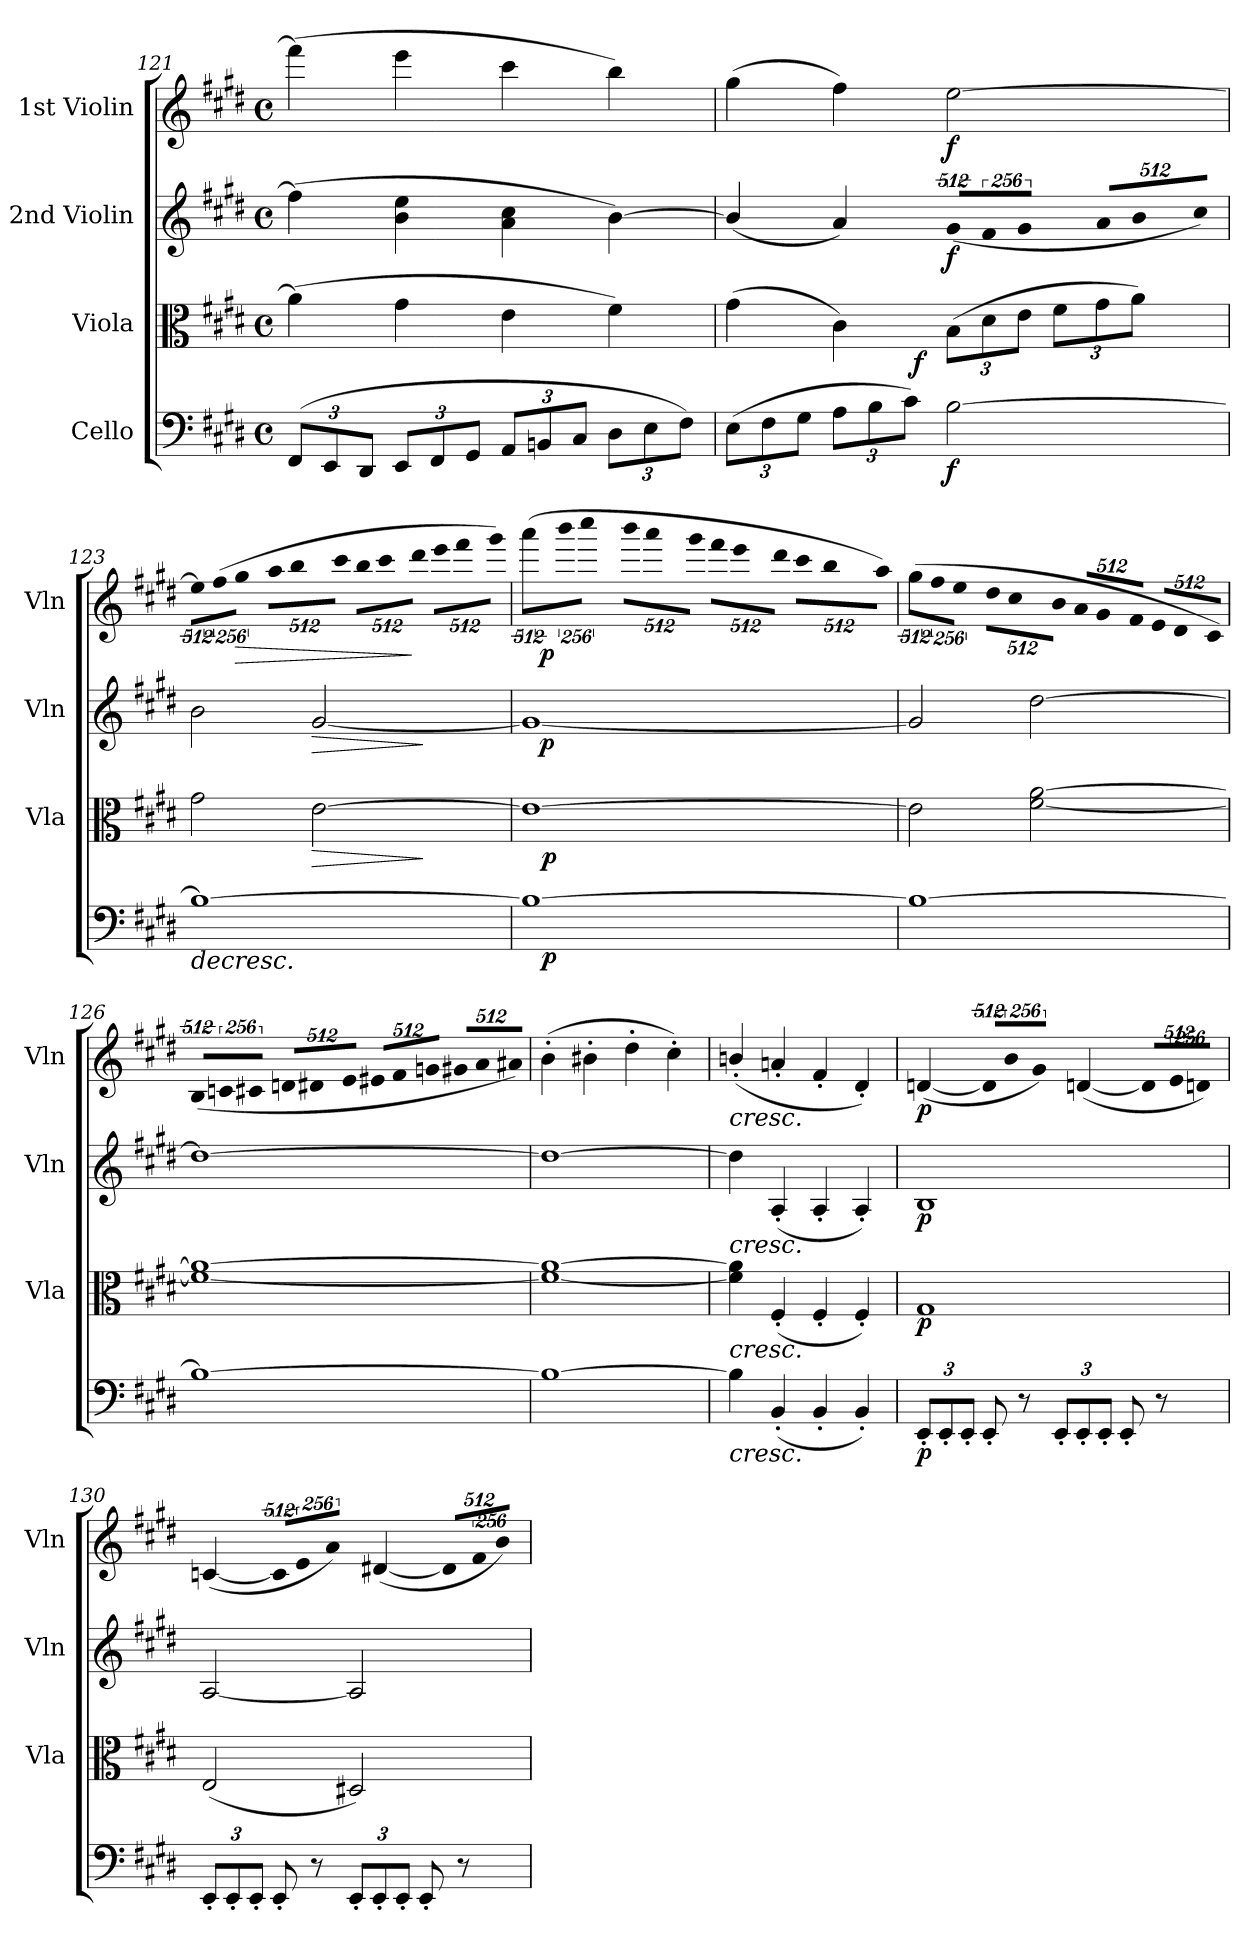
**kern	**dynam	**kern	**dynam	**kern	**dynam	**kern	**dynam
*part4	*part4	*part3	*part3	*part2	*part2	*part1	*part1
*staff4	*staff4	*staff3	*staff3	*staff2	*staff2	*staff1	*staff1
*I"Cello	*	*I"Viola	*	*I"2nd Violin	*	*I"1st Violin	*
*	*	*I'Vla	*	*I'Vln	*	*I'Vln	*
*clefF4	*	*clefC3	*	*clefG2	*	*clefG2	*
*k[f#c#g#d#]	*	*k[f#c#g#d#]	*	*k[f#c#g#d#]	*	*k[f#c#g#d#]	*
*E:	*	*E:	*	*E:	*	*E:	*
*M4/4	*	*M4/4	*	*M4/4	*	*M4/4	*
*met(c)	*	*met(c)	*	*met(c)	*	*met(c)	*
=121	=121	=121	=121	=121	=121	=121	=121
(12FF#/L	.	(4a\]	.	(4ff#\]	.	(4fff#\]	.
12EE/	.	.	.	.	.	.	.
12DD#/J	.	.	.	.	.	.	.
12EE/L	.	4g#\	.	4b\ 4ee\	.	4eee\	.
12FF#/	.	.	.	.	.	.	.
12GG#/J	.	.	.	.	.	.	.
12AA/L	.	4e\	.	4a\ 4cc#\	.	4ccc#\	.
12BBn/	.	.	.	.	.	.	.
12C#/J	.	.	.	.	.	.	.
12D#\L	.	4f#\)	.	[4b\)	.	4bb\)	.
12E\	.	.	.	.	.	.	.
12F#\J)	.	.	.	.	.	.	.
=122	=122	=122	=122	=122	=122	=122	=122
*	*	*^	*	*	*	*	*
(12E\L	.	(4g#\	3ryy	.	(<4b/]	.	(4gg#\	.
12F#\	.	.	.	.	.	.	.	.
12G#\J	.	.	.	.	.	.	.	.
12A\L	.	4c#\)	.	.	4a/)	.	4ff#\)	.
12B\	.	.	12ryy	.	.	.	.	.
12c#\J)	.	.	96ryy	.	.	.	.	.
!	!	!	!	!LO:DY:b	!	!	!	!
.	.	.	3ryy	f	.	.	.	.
!	!LO:DY:b	!	!	!	!LO:N:vis=8	!LO:DY:b	!	!LO:DY:b
[2B\	f	(12B\L	.	.	(<4096%341g#/L	f	[2ee\	f
!	!	!	!	!	!LO:N:vis=8	!	!	!
.	.	.	.	.	2048%171f#/	.	.	.
.	.	12d#\	.	.	.	.	.	.
.	.	12e\J	.	.	.	.	.	.
!	!	!	!	!	!LO:N:vis=8	!	!	!
.	.	.	.	.	4096%341g#/J	.	.	.
!	!	!	!	!	!LO:N:vis=8	!	!	!
.	.	12f#\L	.	.	4096%341a/L	.	.	.
.	.	.	6ryy	.	.	.	.	.
!	!	!	!	!	!LO:N:vis=8	!	!	!
.	.	.	.	.	2048%171b/	.	.	.
.	.	12g#\	.	.	.	.	.	.
.	.	12a\J)	.	.	.	.	.	.
!	!	!	!	!	!LO:N:vis=8	!	!	!
.	.	.	.	.	4096%341cc#/J)	.	.	.
.	.	.	24..ryy	.	.	.	.	.
=123	=123	=123	=123	=123	=123	=123	=123	=123
!	!LO:HP:b	!	!	!	!	!	!LO:N:vis=8	!
*	*	*v	*v	*	*	*	*	*
1B_	>	2g#\	.	2b\	.	4096%341ee\L]	.
!	!	!	!	!	!	!LO:N:vis=8	!
.	.	.	.	.	.	(2048%171ff#\	.
!	!	!	!	!	!	!LO:N:vis=8	!LO:HP:b
.	.	.	.	.	.	4096%341gg#\J	>
!	!	!	!	!	!	!LO:N:vis=8	!
.	.	.	.	.	.	4096%341aa\L	.
!	!	!	!	!	!	!LO:N:vis=8	!
.	.	.	.	.	.	2048%171bb\	.
!	!	!	!	!	!	!LO:N:vis=8	!
.	.	.	.	.	.	4096%341ccc#\J	.
!	!	!	!LO:HP:b	!	!LO:HP:b	!LO:N:vis=8	!
.	.	[2e\	>	[2g#/	>	4096%341bb\L	.
!	!	!	!	!	!	!LO:N:vis=8	!
.	.	.	.	.	.	2048%171ccc#\	.
!	!	!	!	!	!	!LO:N:vis=8	!
.	.	.	.	.	.	4096%341ddd#\J	.
!	!	!	!	!	!	!LO:N:vis=8	!
.	.	.	.	.	.	4096%341eee\L	.
!	!	!	!	!	!	!LO:N:vis=8	!
.	.	.	.	.	.	2048%171fff#\	.
!	!	!	!	!	!	!LO:N:vis=8	!
.	.	.	.	.	.	4096%341ggg#\J)	]
.	.	.	]	.	]	.	.
!!LO:LB:g=z
=124	=124	=124	=124	=124	=124	=124	=124
!	!	!	!	!	!	!LO:N:vis=8	!
*^	*	*^	*	*^	*	*^	*
1B_	32ryy	.	1e_	32ryy	.	1g#_	64ryy	.	(4096%341aaa\L	64ryy	.
.	.	.	.	.	.	.	128ryy	.	.	128ryy	.
.	.	.	.	.	.	.	256ryy	.	.	256ryy	.
.	.	.	.	.	.	.	1024ryy	.	.	1024ryy	.
.	.	.	.	.	.	.	4096ryy	.	.	4096ryy	.
!	!	!	!	!	!	!	!	!LO:DY:b	!	!	!LO:DY:b
.	.	.	.	.	.	.	2ryy	p	.	2ryy	p
!	!	!LO:DY:b	!	!	!LO:DY:b	!	!	!	!	!	!
.	2ryy	p	.	2ryy	p	.	.	.	.	.	.
!	!	!	!	!	!	!	!	!	!LO:N:vis=8	!	!
.	.	.	.	.	.	.	.	.	2048%171bbb\	.	.
!	!	!	!	!	!	!	!	!	!LO:N:vis=8	!	!
.	.	.	.	.	.	.	.	.	4096%341cccc#\J	.	.
!	!	!	!	!	!	!	!	!	!LO:N:vis=8	!	!
.	.	.	.	.	.	.	.	.	4096%341bbb\L	.	.
!	!	!	!	!	!	!	!	!	!LO:N:vis=8	!	!
.	.	.	.	.	.	.	.	.	2048%171aaa\	.	.
!	!	!	!	!	!	!	!	!	!LO:N:vis=8	!	!
.	.	.	.	.	.	.	.	.	4096%341ggg#\J	.	.
!	!	!	!	!	!	!	!	!	!LO:N:vis=8	!	!
.	.	.	.	.	.	.	.	.	4096%341fff#\L	.	.
.	.	.	.	.	.	.	4ryy	.	.	4ryy	.
.	4...ryy	.	.	4...ryy	.	.	.	.	.	.	.
!	!	!	!	!	!	!	!	!	!LO:N:vis=8	!	!
.	.	.	.	.	.	.	.	.	2048%171eee\	.	.
!	!	!	!	!	!	!	!	!	!LO:N:vis=8	!	!
.	.	.	.	.	.	.	.	.	4096%341ddd#\J	.	.
!	!	!	!	!	!	!	!	!	!LO:N:vis=8	!	!
.	.	.	.	.	.	.	.	.	4096%341ccc#\L	.	.
.	.	.	.	.	.	.	8ryy	.	.	8ryy	.
!	!	!	!	!	!	!	!	!	!LO:N:vis=8	!	!
.	.	.	.	.	.	.	.	.	2048%171bb\	.	.
.	.	.	.	.	.	.	16ryy	.	.	16ryy	.
!	!	!	!	!	!	!	!	!	!LO:N:vis=8	!	!
.	.	.	.	.	.	.	.	.	4096%341aa\J)	.	.
.	.	.	.	.	.	.	32ryy	.	.	32ryy	.
.	.	.	.	.	.	.	512ryy	.	.	512ryy	.
.	.	.	.	.	.	.	2048.ryy	.	.	2048.ryy	.
.	.	]	.	.	.	.	.	.	.	.	.
=125	=125	=125	=125	=125	=125	=125	=125	=125	=125	=125	=125
!	!	!	!	!	!	!	!	!	!LO:N:vis=8	!	!
*v	*v	*	*	*	*	*v	*v	*	*v	*v	*
*	*	*v	*v	*	*	*	*	*
1B_	.	2e\]	.	2g#/]	.	(4096%341gg#\L	.
!	!	!	!	!	!	!LO:N:vis=8	!
.	.	.	.	.	.	2048%171ff#\	.
!	!	!	!	!	!	!LO:N:vis=8	!
.	.	.	.	.	.	4096%341ee\J	.
!	!	!	!	!	!	!LO:N:vis=8	!
.	.	.	.	.	.	4096%341dd#\L	.
!	!	!	!	!	!	!LO:N:vis=8	!
.	.	.	.	.	.	2048%171cc#\	.
!	!	!	!	!	!	!LO:N:vis=8	!
.	.	.	.	.	.	4096%341b\J	.
!	!	!	!	!	!	!LO:N:vis=8	!
.	.	[2f#\ [2a\	.	[2dd#\	.	4096%341a/L	.
!	!	!	!	!	!	!LO:N:vis=8	!
.	.	.	.	.	.	2048%171g#/	.
!	!	!	!	!	!	!LO:N:vis=8	!
.	.	.	.	.	.	4096%341f#/J	.
!	!	!	!	!	!	!LO:N:vis=8	!
.	.	.	.	.	.	4096%341e/L	.
!	!	!	!	!	!	!LO:N:vis=8	!
.	.	.	.	.	.	2048%171d#/	.
!	!	!	!	!	!	!LO:N:vis=8	!
.	.	.	.	.	.	4096%341c#/J)	.
=126	=126	=126	=126	=126	=126	=126	=126
!	!	!	!	!	!	!LO:N:vis=8	!
1B_	.	1f#_ 1a_	.	1dd#_	.	(4096%341B/L	.
!	!	!	!	!	!	!LO:N:vis=8	!
.	.	.	.	.	.	2048%171cn/	.
!	!	!	!	!	!	!LO:N:vis=8	!
.	.	.	.	.	.	4096%341c#X/J	.
!	!	!	!	!	!	!LO:N:vis=8	!
.	.	.	.	.	.	4096%341dn/L	.
!	!	!	!	!	!	!LO:N:vis=8	!
.	.	.	.	.	.	2048%171d#X/	.
!	!	!	!	!	!	!LO:N:vis=8	!
.	.	.	.	.	.	4096%341e/J	.
!	!	!	!	!	!	!LO:N:vis=8	!
.	.	.	.	.	.	4096%341e#X/L	.
!	!	!	!	!	!	!LO:N:vis=8	!
.	.	.	.	.	.	2048%171f#/	.
!	!	!	!	!	!	!LO:N:vis=8	!
.	.	.	.	.	.	4096%341gn/J	.
!	!	!	!	!	!	!LO:N:vis=8	!
.	.	.	.	.	.	4096%341g#X/L	.
!	!	!	!	!	!	!LO:N:vis=8	!
.	.	.	.	.	.	2048%171a/	.
!	!	!	!	!	!	!LO:N:vis=8	!
.	.	.	.	.	.	4096%341a#X/J)	.
=127	=127	=127	=127	=127	=127	=127	=127
1B_	.	1f#_ 1a_	.	1dd#_	.	(4b'>\	.
.	.	.	.	.	.	4b#X'>\	.
.	.	.	.	.	.	4dd#'>\	.
.	.	.	.	.	.	4cc#'>\)	.
=128	=128	=128	=128	=128	=128	=128	=128
!	!	!	!	!	!	!LO:TX:b:i:t=cresc.	!
!	!	!	!	!LO:TX:b:i:t=cresc.	!	!	!
!	!	!LO:TX:b:i:t=cresc.	!	!	!	!	!
!LO:TX:b:i:t=cresc.	!	!	!	!	!	!	!
4B\]	.	4f#\] 4a\]	.	4dd#\]	.	(<4bn'</	.
(4BB'</	.	(4F#'</	.	(4A'</	.	4an'</	.
4BB'</	.	4F#'</	.	4A'</	.	4f#'</	.
4BB'</)	.	4F#'</)	.	4A'</)	.	4d#'</)	.
=129	=129	=129	=129	=129	=129	=129	=129
!	!LO:DY:b	!	!LO:DY:b	!	!LO:DY:b	!	!LO:DY:b
12EE'</L	p	1G#	p	1B	p	([4dn/	p
12EE'</	.	.	.	.	.	.	.
12EE'</J	.	.	.	.	.	.	.
!	!	!	!	!	!	!LO:N:vis=8	!
8EE'</	.	.	.	.	.	4096%341d/L]	.
!	!	!	!	!	!	!LO:N:vis=8	!
.	.	.	.	.	.	2048%171b/	.
8r	.	.	.	.	.	.	.
!	!	!	!	!	!	!LO:N:vis=8	!
.	.	.	.	.	.	4096%341g#/J)	.
12EE'</L	.	.	.	.	.	([4dn/	.
12EE'</	.	.	.	.	.	.	.
12EE'</J	.	.	.	.	.	.	.
!	!	!	!	!	!	!LO:N:vis=8	!
8EE'</	.	.	.	.	.	4096%341d/L]	.
!	!	!	!	!	!	!LO:N:vis=8	!
.	.	.	.	.	.	2048%171e/	.
8r	.	.	.	.	.	.	.
!	!	!	!	!	!	!LO:N:vis=8	!
.	.	.	.	.	.	4096%341dn/J)	.
!!LO:LB:g=z
=130	=130	=130	=130	=130	=130	=130	=130
12EE'</L	.	(2E/	.	[2A/	.	([4cn/	.
12EE'</	.	.	.	.	.	.	.
12EE'</J	.	.	.	.	.	.	.
!	!	!	!	!	!	!LO:N:vis=8	!
8EE'</	.	.	.	.	.	4096%341c/L]	.
!	!	!	!	!	!	!LO:N:vis=8	!
.	.	.	.	.	.	2048%171e/	.
8r	.	.	.	.	.	.	.
!	!	!	!	!	!	!LO:N:vis=8	!
.	.	.	.	.	.	4096%341a/J)	.
12EE'</L	.	2D#X/)	.	2A/]	.	([4d#X/	.
12EE'</	.	.	.	.	.	.	.
12EE'</J	.	.	.	.	.	.	.
!	!	!	!	!	!	!LO:N:vis=8	!
8EE'</	.	.	.	.	.	4096%341d#/L]	.
!	!	!	!	!	!	!LO:N:vis=8	!
.	.	.	.	.	.	2048%171f#/	.
8r	.	.	.	.	.	.	.
!	!	!	!	!	!	!LO:N:vis=8	!
.	.	.	.	.	.	4096%341b/J)	.
=	=	=	=	=	=	=	=
*-	*-	*-	*-	*-	*-	*-	*-
